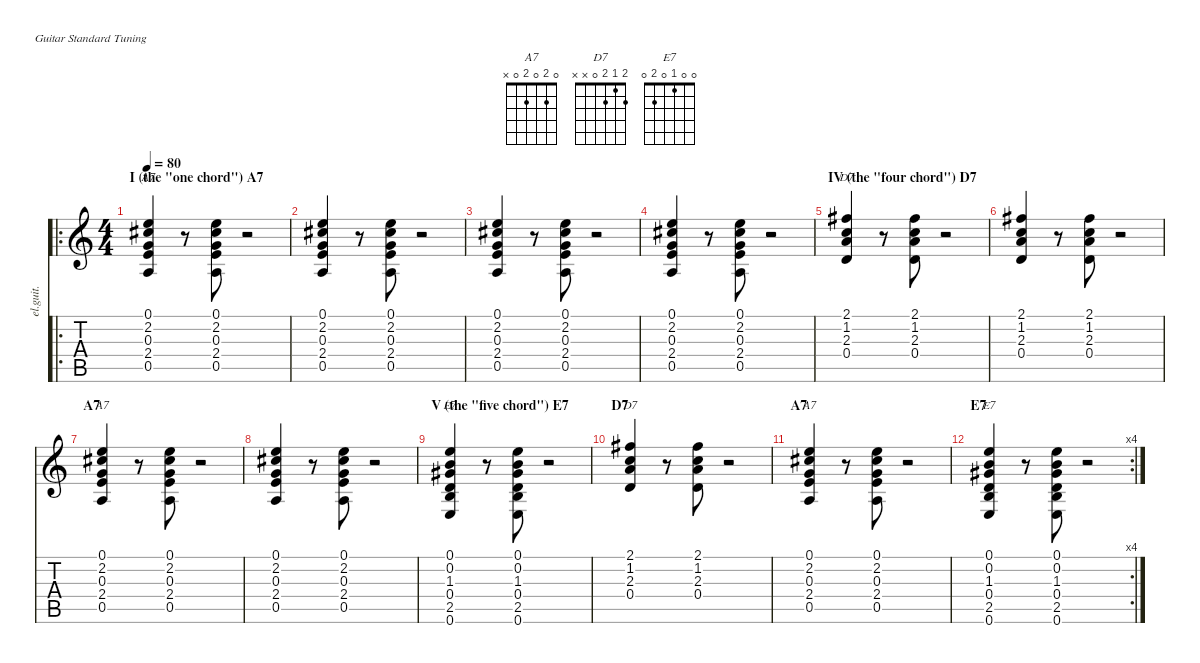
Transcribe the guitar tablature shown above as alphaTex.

\defaultSystemsLayout 4
\hideDynamics
\bracketExtendMode nobrackets
\track ("Chords" "el.guit.") {instrument electricguitarclean}
\staff {score tabs}
\tuning (E4 B3 G3 D3 A2 E2)
\chord ("A7" 0 2 0 2 0 x) {showfingering false}
\chord ("D7" 2 1 2 0 x x) {showfingering false}
\chord ("E7" 0 0 1 0 2 0) {showfingering false}
\ro
\ts (4 4)
\section ("" "I (the \"one chord\") A7")
\tempo 80
\clef g2
\ks c
(0.5 2.4 0.3 2.2{acc #} 0.1).4{ch "A7" dy mf instrument electricguitarclean beam Up} r.8{beam Down} (0.5 2.4 0.3 2.2{acc #} 0.1).8{beam Up} r.2{beam Down} |
(0.5 2.4 0.3 2.2{acc #} 0.1).4{beam Up} r.8{beam Down} (0.5 2.4 0.3 2.2{acc #} 0.1).8{beam Up} r.2{beam Down} |
(0.5 2.4 0.3 2.2{acc #} 0.1).4{beam Up} r.8{beam Down} (0.5 2.4 0.3 2.2{acc #} 0.1).8{beam Up} r.2{beam Down} |
(0.5 2.4 0.3 2.2{acc #} 0.1).4{beam Up} r.8{beam Down} (0.5 2.4 0.3 2.2{acc #} 0.1).8{beam Up} r.2{beam Down} |
\section ("" "IV (the \"four chord\") D7")
(0.4 2.3 1.2 2.1{acc #}).4{ch "D7" beam Up} r.8{beam Down} (0.4 2.3 1.2 2.1{acc #}).8{beam Up} r.2{beam Down} |
(0.4 2.3 1.2 2.1{acc #}).4{beam Up} r.8{beam Down} (0.4 2.3 1.2 2.1{acc #}).8{beam Up} r.2{beam Down} |
\section ("" "A7")
(0.5 2.4 0.3 2.2{acc #} 0.1).4{ch "A7" beam Up} r.8{beam Down} (0.5 2.4 0.3 2.2{acc #} 0.1).8{beam Up} r.2{beam Down} |
(0.5 2.4 0.3 2.2{acc #} 0.1).4{beam Up} r.8{beam Down} (0.5 2.4 0.3 2.2{acc #} 0.1).8{beam Up} r.2{beam Down} |
\section ("" "V (the \"five chord\") E7")
(0.6 2.5 0.4 1.3{acc #} 0.2 0.1).4{ch "E7" beam Up} r.8{beam Down} (0.6 2.5 0.4 1.3{acc #} 0.2 0.1).8{beam Up} r.2{beam Down} |
\section ("" "D7")
(0.4 2.3 1.2 2.1{acc #}).4{ch "D7" beam Up} r.8{beam Down} (0.4 2.3 1.2 2.1{acc #}).8{beam Up} r.2{beam Down} |
\section ("" "A7")
(0.5 2.4 0.3 2.2{acc #} 0.1).4{ch "A7" beam Up} r.8{beam Down} (0.5 2.4 0.3 2.2{acc #} 0.1).8{beam Up} r.2{beam Down} |
\rc 4
\section ("" "E7")
(0.6 2.5 0.4 1.3{acc #} 0.2 0.1).4{ch "E7" beam Up} r.8{beam Down} (0.6 2.5 0.4 1.3{acc #} 0.2 0.1).8{beam Up} r.2{beam Down}
